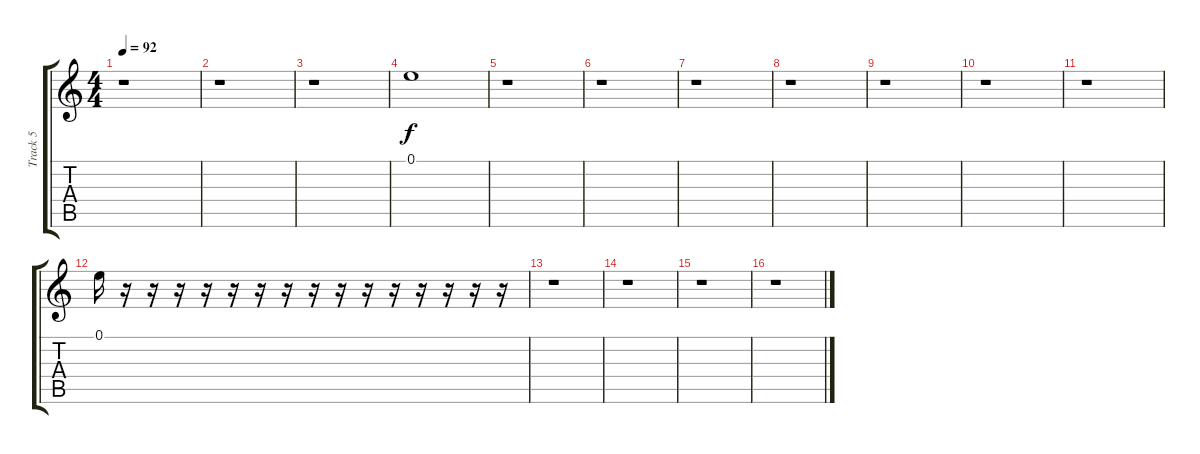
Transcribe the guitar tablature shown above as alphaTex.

\track ("Track 5" "Track 5") {instrument electricguitarclean}
\staff {score tabs}
\tuning (E4 B3 G3 D3 A2 E2) {hide}
\ts (4 4)
\tempo 92
\clef g2
\ks c
r.1{dy f} |
r.1 |
r.1 |
0.1.1 |
r.1 |
r.1 |
r.1 |
r.1 |
r.1 |
r.1 |
r.1 |
0.1.16 r.16 r.16 r.16 r.16 r.16 r.16 r.16 r.16 r.16 r.16 r.16 r.16 r.16 r.16 r.16 |
r.1 |
r.1 |
r.1 |
r.1
